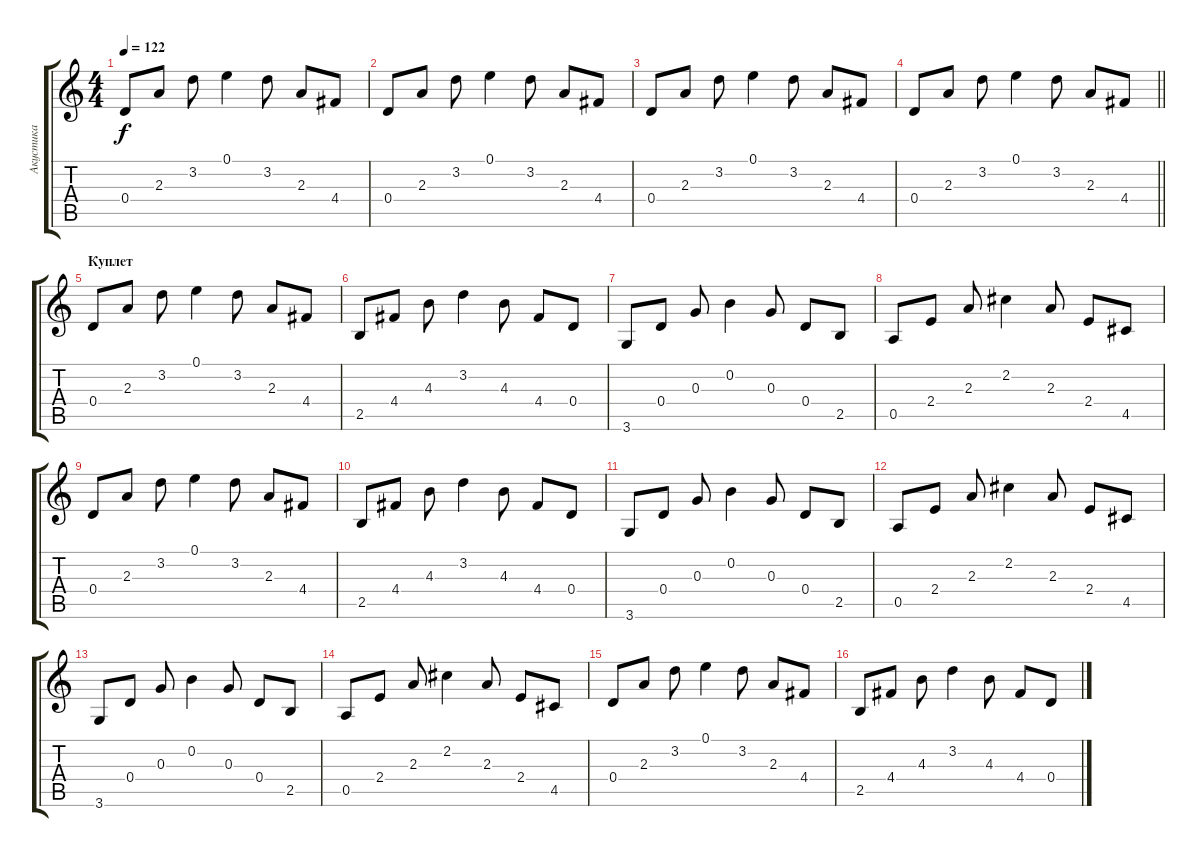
\track ("Акустика" "Акустика") {instrument acousticguitarnylon}
\staff {score tabs}
\tuning (E4 B3 G3 D3 A2 E2) {hide}
\ts (4 4)
\tempo 122
\clef g2
\ks c
0.4.8{dy f} 2.3.8 3.2.8 0.1.4 3.2.8 2.3.8 4.4.8 |
0.4.8 2.3.8 3.2.8 0.1.4 3.2.8 2.3.8 4.4.8 |
0.4.8 2.3.8 3.2.8 0.1.4 3.2.8 2.3.8 4.4.8 |
\barLineRight lightlight
0.4.8 2.3.8 3.2.8 0.1.4 3.2.8 2.3.8 4.4.8 |
\section ("" "Куплет")
0.4.8 2.3.8 3.2.8 0.1.4 3.2.8 2.3.8 4.4.8 |
2.5.8 4.4.8 4.3.8 3.2.4 4.3.8 4.4.8 0.4.8 |
3.6.8 0.4.8 0.3.8 0.2.4 0.3.8 0.4.8 2.5.8 |
0.5.8 2.4.8 2.3.8 2.2.4 2.3.8 2.4.8 4.5.8 |
0.4.8 2.3.8 3.2.8 0.1.4 3.2.8 2.3.8 4.4.8 |
2.5.8 4.4.8 4.3.8 3.2.4 4.3.8 4.4.8 0.4.8 |
3.6.8 0.4.8 0.3.8 0.2.4 0.3.8 0.4.8 2.5.8 |
0.5.8 2.4.8 2.3.8 2.2.4 2.3.8 2.4.8 4.5.8 |
3.6.8 0.4.8 0.3.8 0.2.4 0.3.8 0.4.8 2.5.8 |
0.5.8 2.4.8 2.3.8 2.2.4 2.3.8 2.4.8 4.5.8 |
0.4.8 2.3.8 3.2.8 0.1.4 3.2.8 2.3.8 4.4.8 |
2.5.8 4.4.8 4.3.8 3.2.4 4.3.8 4.4.8 0.4.8
